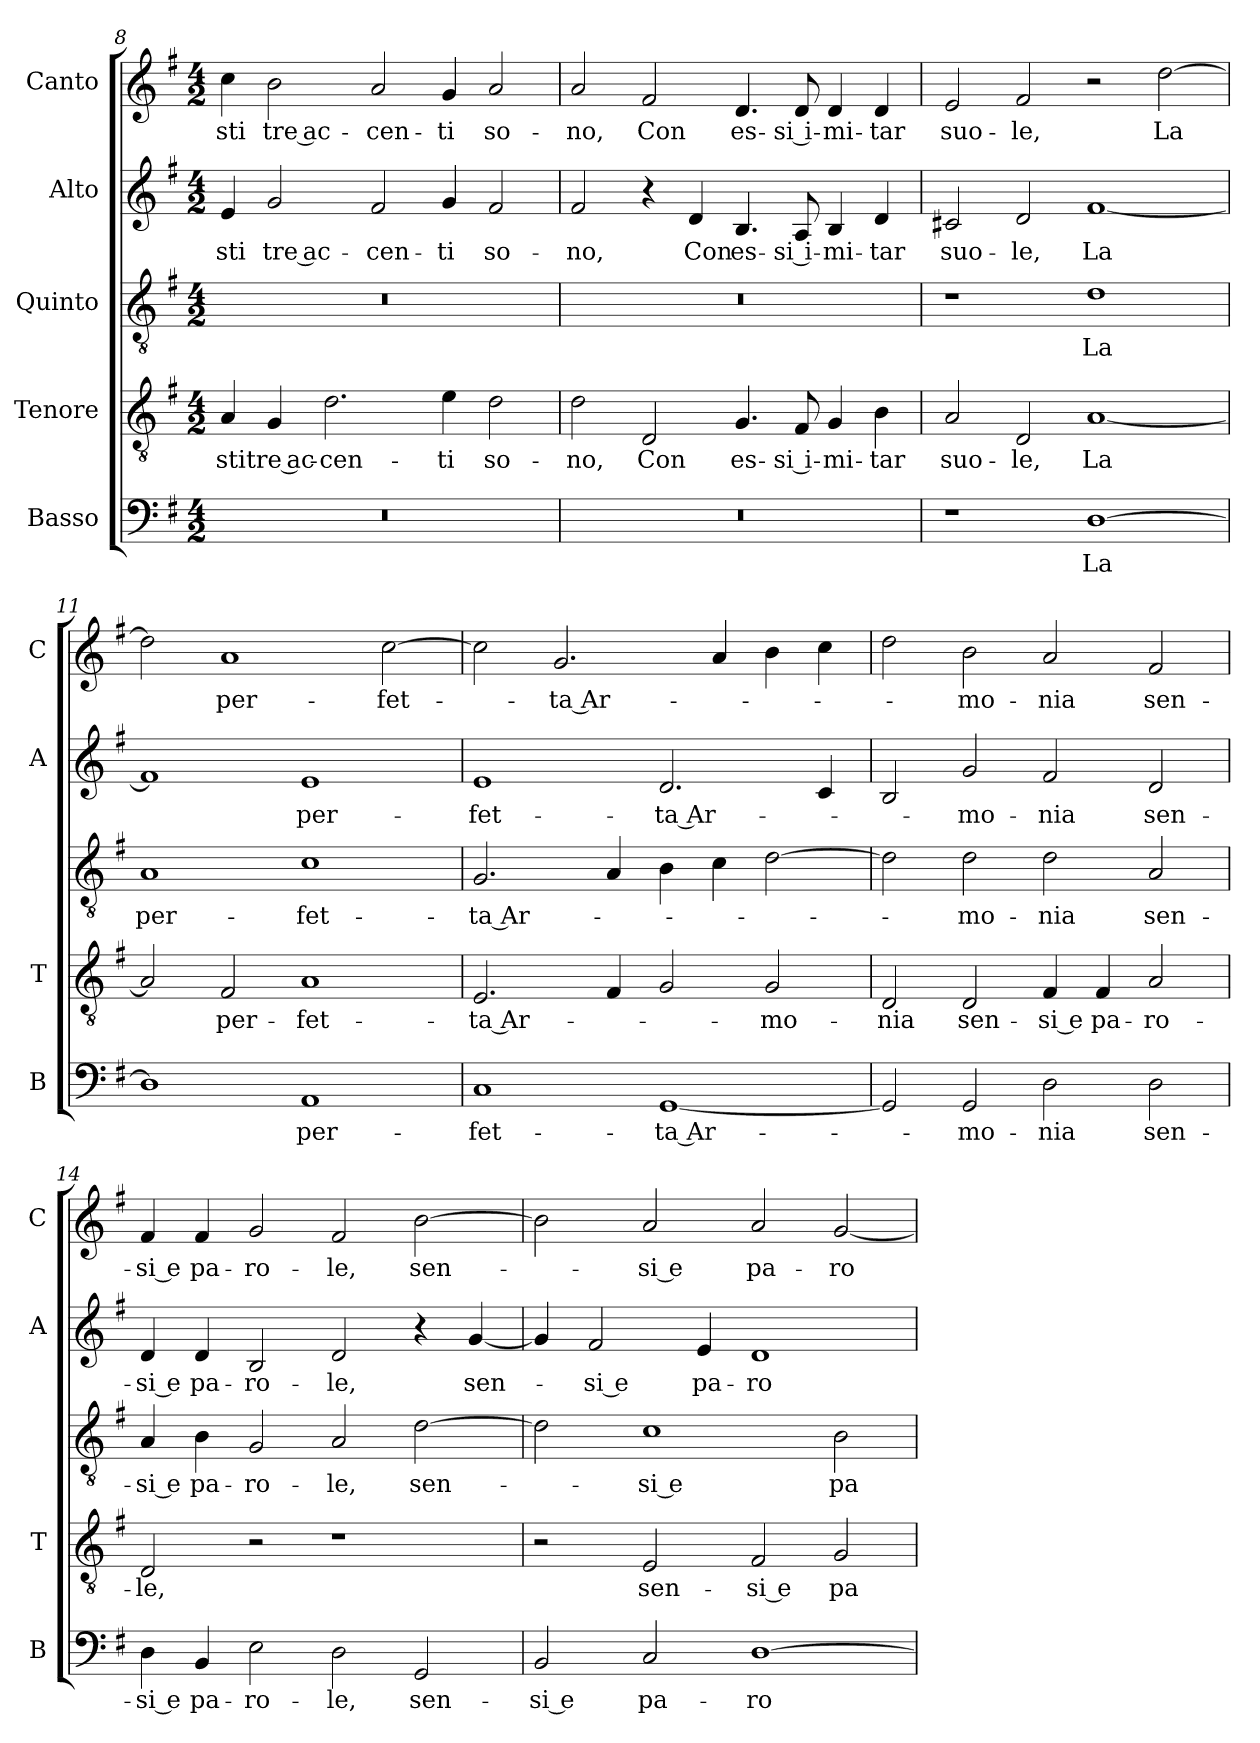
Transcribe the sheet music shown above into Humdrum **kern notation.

**kern	**text	**kern	**text	**kern	**text	**kern	**text	**kern	**text
*part5	*part5	*part4	*part4	*part3	*part3	*part2	*part2	*part1	*part1
*staff5	*staff5	*staff4	*staff4	*staff3	*staff3	*staff2	*staff2	*staff1	*staff1
*I"Basso	*	*I"Tenore	*	*I"Quinto	*	*I"Alto	*	*I"Canto	*
*I'B	*	*I'T	*	*	*	*I'A	*	*I'C	*
*clefF4	*	*clefGv2	*	*clefGv2	*	*clefG2	*	*clefG2	*
*k[f#]	*	*k[f#]	*	*k[f#]	*	*k[f#]	*	*k[f#]	*
*G:	*	*G:	*	*G:	*	*G:	*	*G:	*
*M4/2	*	*M4/2	*	*M4/2	*	*M4/2	*	*M4/2	*
=8	=8	=8	=8	=8	=8	=8	=8	=8	=8
!	!	!	!LO:LY:b	!	!	!	!LO:LY:b	!	!LO:LY:b
0r	.	4A/	-sti	0r	.	4e/	-sti	4cc\	-sti
!	!	!	!LO:LY:b	!	!	!	!LO:LY:b	!	!LO:LY:b
.	.	4G/	tre ac-	.	.	2g/	tre ac-	2b\	tre ac-
!	!	!	!LO:LY:b	!	!	!	!	!	!
.	.	2.d\	-cen-	.	.	.	.	.	.
!	!	!	!	!	!	!	!LO:LY:b	!	!LO:LY:b
.	.	.	.	.	.	2f#/	-cen-	2a/	-cen-
!	!	!	!LO:LY:b	!	!	!	!LO:LY:b	!	!LO:LY:b
.	.	4e\	-ti	.	.	4g/	-ti	4g/	-ti
!	!	!	!LO:LY:b	!	!	!	!LO:LY:b	!	!LO:LY:b
.	.	2d\	so-	.	.	2f#/	so-	2a/	so-
!!LO:PB:g=z
=9	=9	=9	=9	=9	=9	=9	=9	=9	=9
!	!	!	!LO:LY:b	!	!	!	!LO:LY:b	!	!LO:LY:b
0r	.	2d\	-no,	0r	.	2f#/	-no,	2a/	-no,
!	!	!	!LO:LY:b	!	!	!	!	!	!LO:LY:b
.	.	2D/	Con	.	.	4r	.	2f#/	Con
!	!	!	!	!	!	!	!LO:LY:b	!	!
.	.	.	.	.	.	4d/	Con	.	.
!	!	!	!LO:LY:b	!	!	!	!LO:LY:b	!	!LO:LY:b
.	.	4.G/	es-	.	.	4.B/	es-	4.d/	es-
!	!	!	!LO:LY:b	!	!	!	!LO:LY:b	!	!LO:LY:b
.	.	8F#/	-si i-	.	.	8A/	-si i-	8d/	-si i-
!	!	!	!LO:LY:b	!	!	!	!LO:LY:b	!	!LO:LY:b
.	.	4G/	-mi-	.	.	4B/	-mi-	4d/	-mi-
!	!	!	!LO:LY:b	!	!	!	!LO:LY:b	!	!LO:LY:b
.	.	4B\	-tar	.	.	4d/	-tar	4d/	-tar
=10	=10	=10	=10	=10	=10	=10	=10	=10	=10
!	!	!	!LO:LY:b	!	!	!	!LO:LY:b	!	!LO:LY:b
1r	.	2A/	suo-	1r	.	2c#X/	suo-	2e/	suo-
!	!	!	!LO:LY:b	!	!	!	!LO:LY:b	!	!LO:LY:b
.	.	2D/	-le,	.	.	2d/	-le,	2f#/	-le,
!	!LO:LY:b	!	!LO:LY:b	!	!LO:LY:b	!	!LO:LY:b	!	!
[1D	La	[1A	La	1d	La	[1f#	La	2r	.
!	!	!	!	!	!	!	!	!	!LO:LY:b
.	.	.	.	.	.	.	.	[2dd\	La
=11	=11	=11	=11	=11	=11	=11	=11	=11	=11
!	!	!	!	!	!LO:LY:b	!	!	!	!
1D]	.	2A/]	.	1A	per-	1f#]	.	2dd\]	.
!	!	!	!LO:LY:b	!	!	!	!	!	!LO:LY:b
.	.	2F#/	per-	.	.	.	.	1a	per-
!	!LO:LY:b	!	!LO:LY:b	!	!LO:LY:b	!	!LO:LY:b	!	!
1AA	per-	1A	-fet-	1c	-fet-	1e	per-	.	.
!	!	!	!	!	!	!	!	!	!LO:LY:b
.	.	.	.	.	.	.	.	[2cc\	-fet-
=12	=12	=12	=12	=12	=12	=12	=12	=12	=12
!	!LO:LY:b	!	!LO:LY:b	!	!LO:LY:b	!	!LO:LY:b	!	!
1C	-fet-	2.E/	-ta Ar-	2.G/	-ta Ar-	1e	-fet-	2cc\]	.
!	!	!	!	!	!	!	!	!	!LO:LY:b
.	.	.	.	.	.	.	.	2.g/	-ta Ar-
.	.	4F#/	.	4A/	.	.	.	.	.
!	!LO:LY:b	!	!	!	!	!	!LO:LY:b	!	!
[1GG	-ta Ar-	2G/	.	4B\	.	2.d/	-ta Ar-	.	.
.	.	.	.	4c\	.	.	.	4a/	.
!	!	!	!LO:LY:b	!	!	!	!	!	!
.	.	2G/	-mo-	[2d\	.	.	.	4b\	.
.	.	.	.	.	.	4c/	.	4cc\	.
!!LO:LB:g=z
=13	=13	=13	=13	=13	=13	=13	=13	=13	=13
!	!	!	!LO:LY:b	!	!	!	!	!	!
2GG/]	.	2D/	-nia	2d\]	.	2B/	.	2dd\	.
!	!LO:LY:b	!	!LO:LY:b	!	!LO:LY:b	!	!LO:LY:b	!	!LO:LY:b
2GG/	-mo-	2D/	sen-	2d\	-mo-	2g/	-mo-	2b\	-mo-
!	!LO:LY:b	!	!LO:LY:b	!	!LO:LY:b	!	!LO:LY:b	!	!LO:LY:b
2D\	-nia	4F#/	-si e	2d\	-nia	2f#/	-nia	2a/	-nia
!	!	!	!LO:LY:b	!	!	!	!	!	!
.	.	4F#/	pa-	.	.	.	.	.	.
!	!LO:LY:b	!	!LO:LY:b	!	!LO:LY:b	!	!LO:LY:b	!	!LO:LY:b
2D\	sen-	2A/	-ro-	2A/	sen-	2d/	sen-	2f#/	sen-
=14	=14	=14	=14	=14	=14	=14	=14	=14	=14
!	!LO:LY:b	!	!LO:LY:b	!	!LO:LY:b	!	!LO:LY:b	!	!LO:LY:b
4D\	-si e	2D/	-le,	4A/	-si e	4d/	-si e	4f#/	-si e
!	!LO:LY:b	!	!	!	!LO:LY:b	!	!LO:LY:b	!	!LO:LY:b
4BB/	pa-	.	.	4B\	pa-	4d/	pa-	4f#/	pa-
!	!LO:LY:b	!	!	!	!LO:LY:b	!	!LO:LY:b	!	!LO:LY:b
2E\	-ro-	2r	.	2G/	-ro-	2B/	-ro-	2g/	-ro-
!	!LO:LY:b	!	!	!	!LO:LY:b	!	!LO:LY:b	!	!LO:LY:b
2D\	-le,	1r	.	2A/	-le,	2d/	-le,	2f#/	-le,
!	!LO:LY:b	!	!	!	!LO:LY:b	!	!	!	!LO:LY:b
2GG/	sen-	.	.	[2d\	sen-	4r	.	[2b\	sen-
!	!	!	!	!	!	!	!LO:LY:b	!	!
.	.	.	.	.	.	[4g/	sen-	.	.
=15	=15	=15	=15	=15	=15	=15	=15	=15	=15
!	!LO:LY:b	!	!	!	!	!	!	!	!
2BB/	-si e	2r	.	2d\]	.	4g/]	.	2b\]	.
!	!	!	!	!	!	!	!LO:LY:b	!	!
.	.	.	.	.	.	2f#/	-si e	.	.
!	!LO:LY:b	!	!LO:LY:b	!	!LO:LY:b	!	!	!	!LO:LY:b
2C/	pa-	2E/	sen-	1c	-si e	.	.	2a/	-si e
!	!	!	!	!	!	!	!LO:LY:b	!	!
.	.	.	.	.	.	4e/	pa-	.	.
!	!LO:LY:b	!	!LO:LY:b	!	!	!	!LO:LY:b	!	!LO:LY:b
[1D	-ro-	2F#/	-si e	.	.	1d	-ro-	2a/	pa-
!	!	!	!LO:LY:b	!	!LO:LY:b	!	!	!	!LO:LY:b
.	.	2G/	pa-	2B\	pa-	.	.	[2g/	-ro-
=	=	=	=	=	=	=	=	=	=
*-	*-	*-	*-	*-	*-	*-	*-	*-	*-
